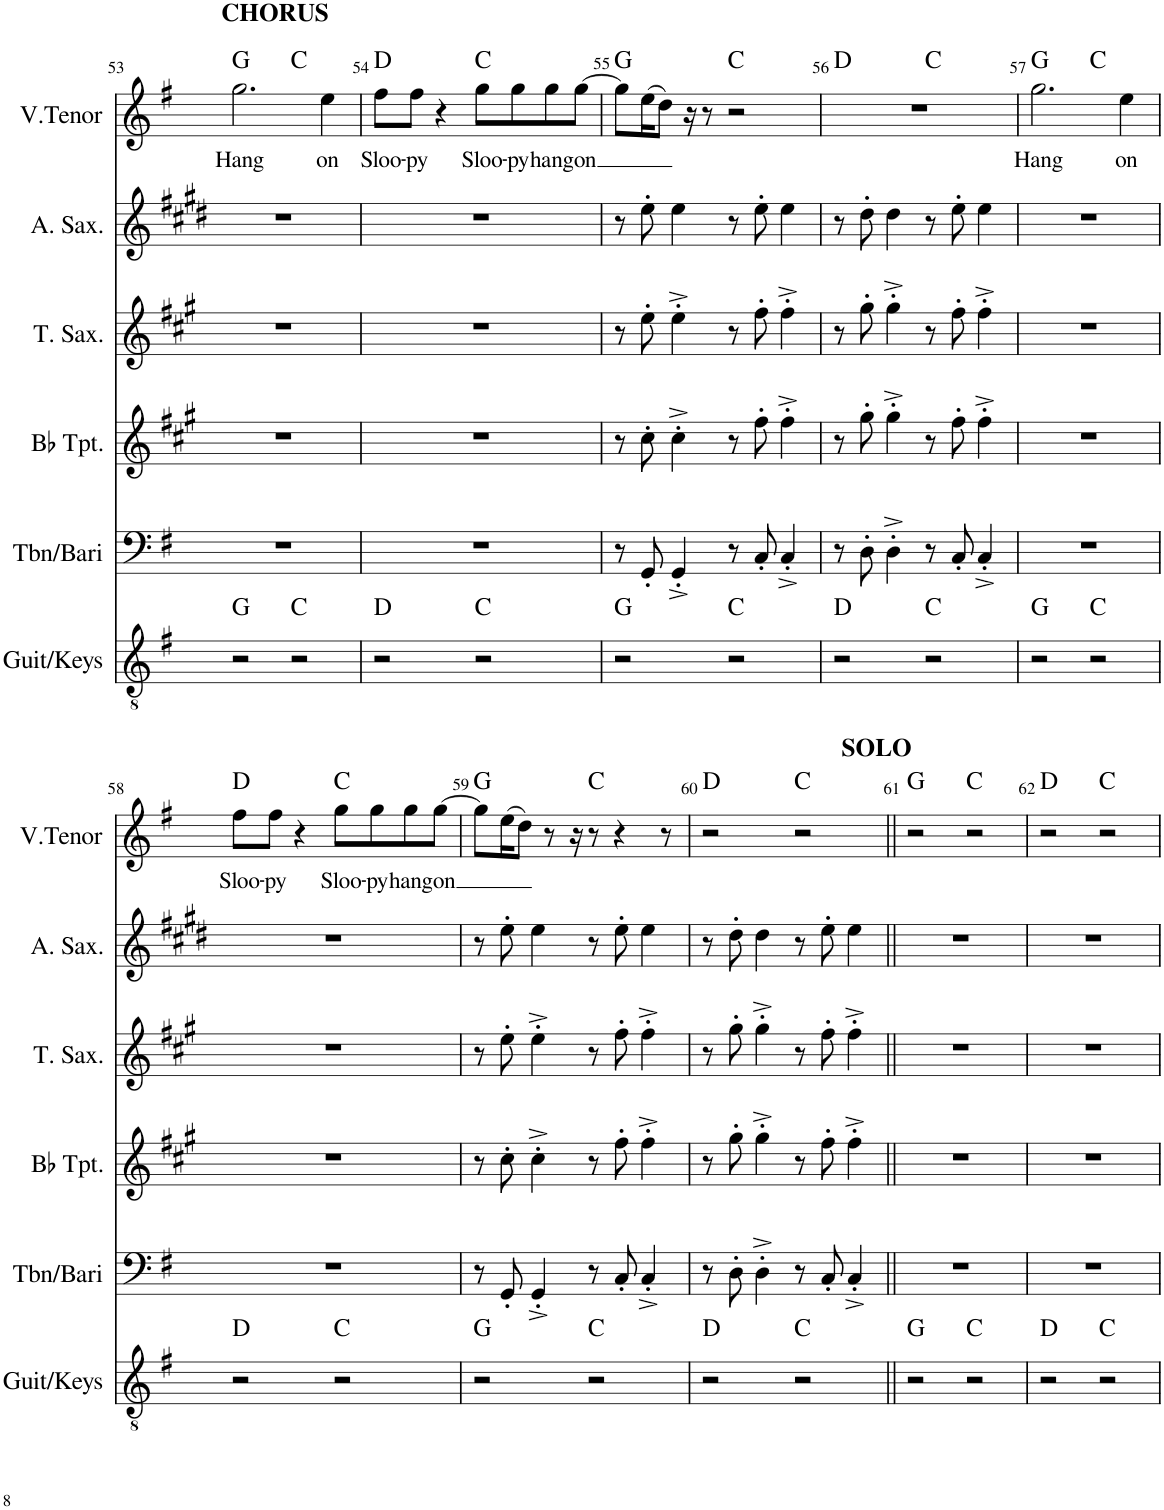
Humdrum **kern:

**kern	**harte	**kern	**kern	**kern	**kern	**kern	**text	**harte
*part6	*part6	*part5	*part4	*part3	*part2	*part1	*part1	*part1
*staff6	*	*staff5	*staff4	*staff3	*staff2	*staff1	*staff1	*
*I"Guit/Keys	*	*I"Tbn/Bari	*I"Bb Trumpet	*I"Tenor Saxophone	*I"Alto Saxophone	*I"V. Tenor	*	*
*I'Guit/Keys	*	*I'Tbn/Bari	*I'Bb Tpt.	*I'T. Sax.	*I'A. Sax.	*I'V.Tenor	*	*
!!LO:PB:g=z
*clefGv2	*	*clefF4	*clefG2	*clefG2	*clefG2	*clefG2	*	*
*	*	*	*Trd1c2	*Trd8c14	*Trd5c9	*	*	*
*k[f#]	*	*k[f#]	*k[f#c#g#]	*k[f#c#g#]	*k[f#c#g#d#]	*k[f#]	*	*
*M4/4	*	*M4/4	*M4/4	*M4/4	*M4/4	*M4/4	*	*
=53	=53	=53	=53	=53	=53	=53	=53	=53
!	!	!	!	!	!	!LO:TX:a:B:t=CHORUS	!	!
!	!	!	!	!	!	!	!LO:LY:b	!
*	*	*	*	*	*	*^	*	*
2r	G:maj	1r	1r	1r	1r	2.gg\	2ryy	Hang	G:maj
2r	C:maj	.	.	.	.	.	2ryy	.	C:maj
!	!	!	!	!	!	!	!	!LO:LY:b	!
.	.	.	.	.	.	4ee\	.	on	.
=54	=54	=54	=54	=54	=54	=54	=54	=54	=54
!	!	!	!	!	!	!	!	!LO:LY:b	!
*	*	*	*	*	*	*v	*v	*	*
2r	D:maj	1r	1r	1r	1r	8ff#\L	Sloo-	D:maj
!	!	!	!	!	!	!	!LO:LY:b	!
.	.	.	.	.	.	8ff#\J	-py	.
.	.	.	.	.	.	4r	.	.
!	!	!	!	!	!	!	!LO:LY:b	!
2r	C:maj	.	.	.	.	8gg\L	Sloo-	C:maj
!	!	!	!	!	!	!	!LO:LY:b	!
.	.	.	.	.	.	8gg\	-py	.
!	!	!	!	!	!	!	!LO:LY:b	!
.	.	.	.	.	.	8gg\	hang	.
!	!	!	!	!	!	!	!LO:LY:b	!
.	.	.	.	.	.	[8gg\J	on	.
=55	=55	=55	=55	=55	=55	=55	=55	=55
2r	G:maj	8r	8r	8r	8r	8gg\L]	.	G:maj
.	.	8GG'/	8cc#'\	8ee'\	8ee'\	(16ee\K	.	.
.	.	.	.	.	.	8dd\J)	.	.
.	.	4GG'^/	4cc#'^\	4ee'^\	4ee\	.	.	.
.	.	.	.	.	.	16r	.	.
.	.	.	.	.	.	8r	.	.
2r	C:maj	8r	8r	8r	8r	2r	.	C:maj
.	.	8C'/	8ff#'\	8ff#'\	8ee'\	.	.	.
.	.	4C'^/	4ff#'^\	4ff#'^\	4ee\	.	.	.
=56	=56	=56	=56	=56	=56	=56	=56	=56
*	*	*	*	*	*	*^	*	*
2r	D:maj	8r	8r	8r	8r	1r	2ryy	.	D:maj
.	.	8D'\	8gg#'\	8gg#'\	8dd#'\	.	.	.	.
.	.	4D'^\	4gg#'^\	4gg#'^\	4dd#\	.	.	.	.
2r	C:maj	8r	8r	8r	8r	.	2ryy	.	C:maj
.	.	8C'/	8ff#'\	8ff#'\	8ee'\	.	.	.	.
.	.	4C'^/	4ff#'^\	4ff#'^\	4ee\	.	.	.	.
=57	=57	=57	=57	=57	=57	=57	=57	=57	=57
!	!	!	!	!	!	!	!	!LO:LY:b	!
2r	G:maj	1r	1r	1r	1r	2.gg\	2ryy	Hang	G:maj
2r	C:maj	.	.	.	.	.	2ryy	.	C:maj
!	!	!	!	!	!	!	!	!LO:LY:b	!
.	.	.	.	.	.	4ee\	.	on	.
!!LO:LB:g=z
=58	=58	=58	=58	=58	=58	=58	=58	=58	=58
!	!	!	!	!	!	!	!	!LO:LY:b	!
*	*	*	*	*	*	*v	*v	*	*
2r	D:maj	1r	1r	1r	1r	8ff#\L	Sloo-	D:maj
!	!	!	!	!	!	!	!LO:LY:b	!
.	.	.	.	.	.	8ff#\J	-py	.
.	.	.	.	.	.	4r	.	.
!	!	!	!	!	!	!	!LO:LY:b	!
2r	C:maj	.	.	.	.	8gg\L	Sloo-	C:maj
!	!	!	!	!	!	!	!LO:LY:b	!
.	.	.	.	.	.	8gg\	-py	.
!	!	!	!	!	!	!	!LO:LY:b	!
.	.	.	.	.	.	8gg\	hang	.
!	!	!	!	!	!	!	!LO:LY:b	!
.	.	.	.	.	.	[8gg\J	on	.
=59	=59	=59	=59	=59	=59	=59	=59	=59
2r	G:maj	8r	8r	8r	8r	8gg\L]	.	G:maj
.	.	8GG'/	8cc#'\	8ee'\	8ee'\	(16ee\K	.	.
.	.	.	.	.	.	8dd\J)	.	.
.	.	4GG'^/	4cc#'^\	4ee'^\	4ee\	.	.	.
.	.	.	.	.	.	8r	.	.
.	.	.	.	.	.	16r	.	.
2r	C:maj	8r	8r	8r	8r	8r	.	C:maj
.	.	8C'/	8ff#'\	8ff#'\	8ee'\	4r	.	.
.	.	4C'^/	4ff#'^\	4ff#'^\	4ee\	.	.	.
.	.	.	.	.	.	8r	.	.
=60	=60	=60	=60	=60	=60	=60	=60	=60
2r	D:maj	8r	8r	8r	8r	2r	.	D:maj
.	.	8D'\	8gg#'\	8gg#'\	8dd#'\	.	.	.
.	.	4D'^\	4gg#'^\	4gg#'^\	4dd#\	.	.	.
2r	C:maj	8r	8r	8r	8r	2r	.	C:maj
.	.	8C'/	8ff#'\	8ff#'\	8ee'\	.	.	.
.	.	4C'^/	4ff#'^\	4ff#'^\	4ee\	.	.	.
=61||	=61||	=61||	=61||	=61||	=61||	=61||	=61||	=61||
!	!	!	!	!	!	!LO:TX:a:B:t=SOLO	!	!
2r	G:maj	1r	1r	1r	1r	2r	.	G:maj
2r	C:maj	.	.	.	.	2r	.	C:maj
=62	=62	=62	=62	=62	=62	=62	=62	=62
2r	D:maj	1r	1r	1r	1r	2r	.	D:maj
2r	C:maj	.	.	.	.	2r	.	C:maj
=	=	=	=	=	=	=	=	=
*-	*-	*-	*-	*-	*-	*-	*-	*-
